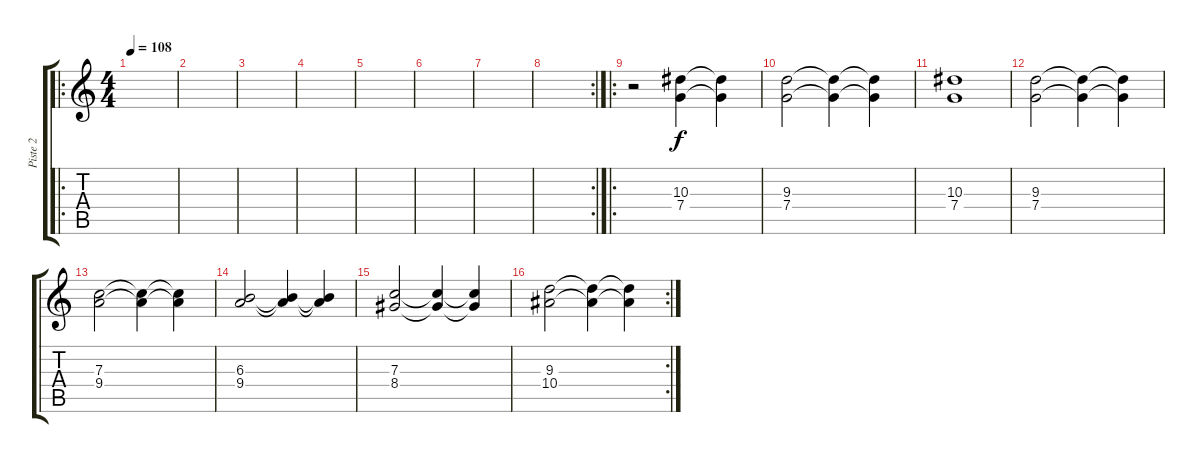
\track ("Piste 2" "Piste 2") {instrument overdrivenguitar}
\staff {score tabs}
\tuning (D4 A3 F3 C3 G2 C2) {hide}
\ro
\ts (4 4)
\tempo 108
\clef g2
\ks c
|
|
|
|
|
|
|
\rc 2
|
\ro
r.2{instrument electricguitarclean} (10.3 7.4).4 (10.3{t} 7.4{t}).4 |
(9.3 7.4).2{instrument electricguitarclean} (9.3{t} 7.4{t}).4 (9.3{t} 7.4{t}).4 |
(10.3 7.4).1 |
(9.3 7.4).2{instrument electricguitarclean} (9.3{t} 7.4{t}).4 (9.3{t} 7.4{t}).4 |
(7.3 9.4).2{instrument electricguitarclean} (7.3{t} 9.4{t}).4 (7.3{t} 9.4{t}).4 |
(6.3 9.4).2{instrument electricguitarclean} (6.3{t} 9.4{t}).4 (6.3{t} 9.4{t}).4 |
(7.3 8.4).2{instrument electricguitarclean} (7.3{t} 8.4{t}).4 (7.3{t} 8.4{t}).4 |
\rc 2
(9.3 10.4).2{instrument electricguitarclean} (9.3{t} 10.4{t}).4 (9.3{t} 10.4{t}).4
